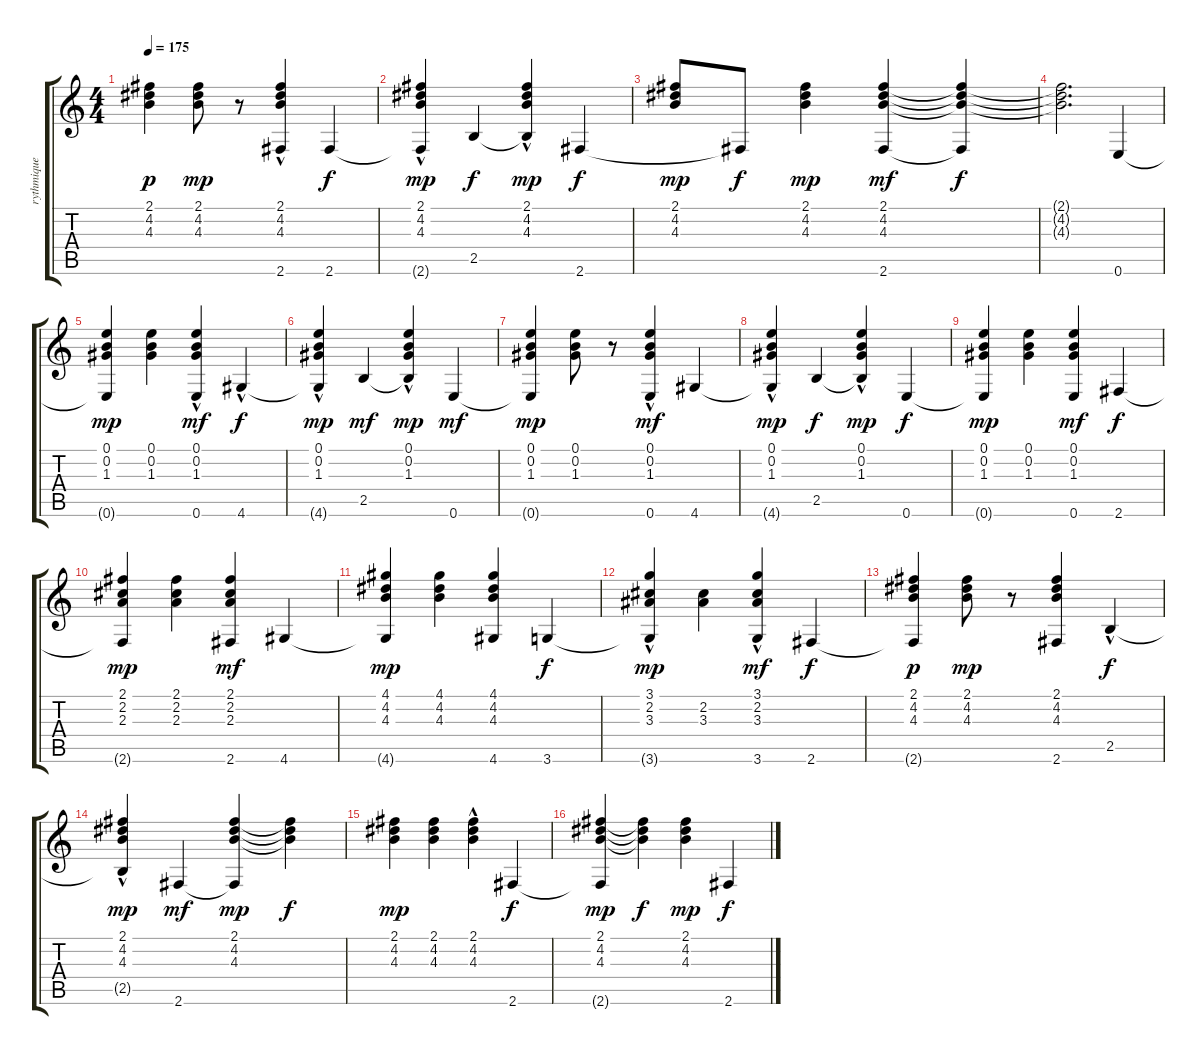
\track ("rythmique" "rythmique") {instrument acousticguitarnylon}
\staff {score tabs}
\tuning (E4 B3 G3 D3 A2 E2) {hide}
\ts (4 4)
\tempo 175
\clef g2
\ks c
(2.1 4.2 4.3).4{dy p} (2.1 4.2 4.3).8{dy mp} r.8 (2.1{hac} 4.2{hac} 4.3{hac} 2.6).4 2.6.4{dy f} |
(2.1{hac} 4.2{hac} 4.3{hac} 2.6{t}).4{dy mp} 2.5.4{dy f} (2.1{hac} 4.2{hac} 4.3{hac} 2.5{t}).4{dy mp} 2.6.4{dy f} |
(2.1 4.2 4.3).8{dy mp} 2.6{t}.8{dy f} (2.1 4.2 4.3).4{dy mp} (2.1 4.2 4.3 2.6).4{dy mf} (2.1{t} 4.2{t} 4.3{t} 2.6{t}).4{dy f} |
(2.1{t} 4.2{t} 4.3{t}).2{d} 0.6.4 |
(0.1 0.2 1.3 0.6{t}).4{dy mp} (0.1 0.2 1.3).4 (0.1 0.2{hac} 1.3 0.6).4{dy mf} 4.6{hac}.4{dy f} |
(0.1{hac} 0.2{hac} 1.3{hac} 4.6{t}).4{dy mp} 2.5.4{dy mf} (0.1{hac} 0.2{hac} 1.3{hac} 2.5{t}).4{dy mp} 0.6.4{dy mf} |
(0.1 0.2 1.3 0.6{t}).4{dy mp} (0.1 0.2 1.3).8 r.8 (0.1{hac} 0.2{hac} 1.3{hac} 0.6).4{dy mf} 4.6.4 |
(0.1{hac} 0.2{hac} 1.3{hac} 4.6{t}).4{dy mp} 2.5.4{dy f} (0.1{hac} 0.2{hac} 1.3{hac} 2.5{t}).4{dy mp} 0.6.4{dy f} |
(0.1 0.2 1.3 0.6{t}).4{dy mp} (0.1 0.2 1.3).4 (0.1 0.2 1.3 0.6).4{dy mf} 2.6.4{dy f} |
(2.1 2.2 2.3 2.6{t}).4{dy mp} (2.1 2.2 2.3).4 (2.1 2.2 2.3 2.6).4{dy mf} 4.6.4 |
(4.1 4.2 4.3 4.6{t}).4{dy mp} (4.1 4.2 4.3).4 (4.1 4.2 4.3 4.6).4 3.6.4{dy f} |
(3.1{hac} 2.2 3.3 3.6{t}).4{dy mp} (2.2 3.3).4 (3.1{hac} 2.2 3.3{hac} 3.6).4{dy mf} 2.6.4{dy f} |
(2.1 4.2 4.3 2.6{t}).4{dy p} (2.1 4.2 4.3).8{dy mp} r.8 (2.1 4.2 4.3 2.6).4 2.5{hac}.4{dy f} |
(2.1 4.2{hac} 4.3{hac} 2.5{t}).4{dy mp} 2.6.4{dy mf} (2.1 4.2 4.3 2.6{t}).4{dy mp} (2.1{t} 4.2{t} 4.3{t}).4{dy f} |
(2.1 4.2 4.3).4{dy mp} (2.1 4.2 4.3).4 (2.1{hac} 4.2{hac} 4.3{hac}).4 2.6.4{dy f} |
(2.1 4.2 4.3 2.6{t}).4{dy mp} (2.1{t} 4.2{t} 4.3{t}).4{dy f} (2.1 4.2 4.3).4{dy mp} 2.6.4{dy f}
